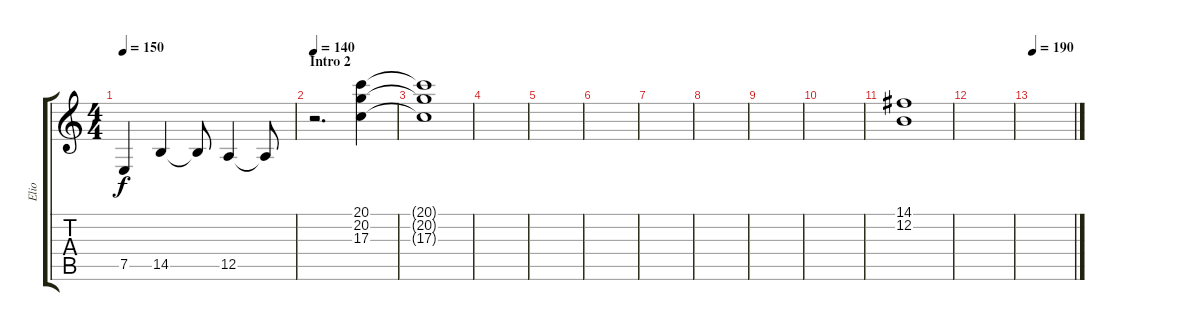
\track ("Elio" "Elio") {instrument drawbarorgan}
\staff {score tabs}
\tuning (E4 B3 G3 D3 A2 E2) {hide}
\ts (4 4)
\tempo 150
\clef g2
\ks c
7.5{t}.4{dy f} 14.5.4 14.5{t}.8 12.5.4 12.5{t}.8 |
\section ("" "Intro 2")
\tempo 140
r.2{d} (20.1 20.2 17.3).4 |
(20.1{t} 20.2{t} 17.3{t}).1 |
|
|
|
|
|
|
|
(14.1 12.2).1 |
|
\tempo 190
